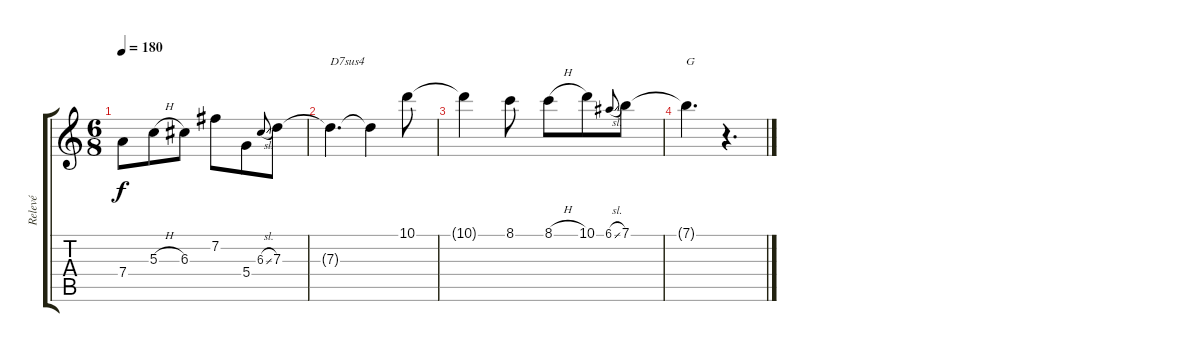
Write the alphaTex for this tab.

\track ("Relevé" "Relevé") {instrument distortionguitar}
\staff {score tabs}
\tuning (E4 B3 G3 D3 A2 E2) {hide}
\ts (6 8)
\tempo 180
\clef g2
\ks c
7.4.8{dy f} 5.3{h}.8 6.3.8 7.2.8 5.4.8 6.3{sl}.8{gr onbeat} 7.3.8 |
7.3{t}.4{d txt "D7sus4"} 7.3{t}.4 10.1.8 |
10.1{t}.4 8.1.8 8.1{h}.8 10.1.8 6.1{sl}.8{gr onbeat} 7.1.8 |
7.1{t}.4{d txt "G"} r.4{d}
